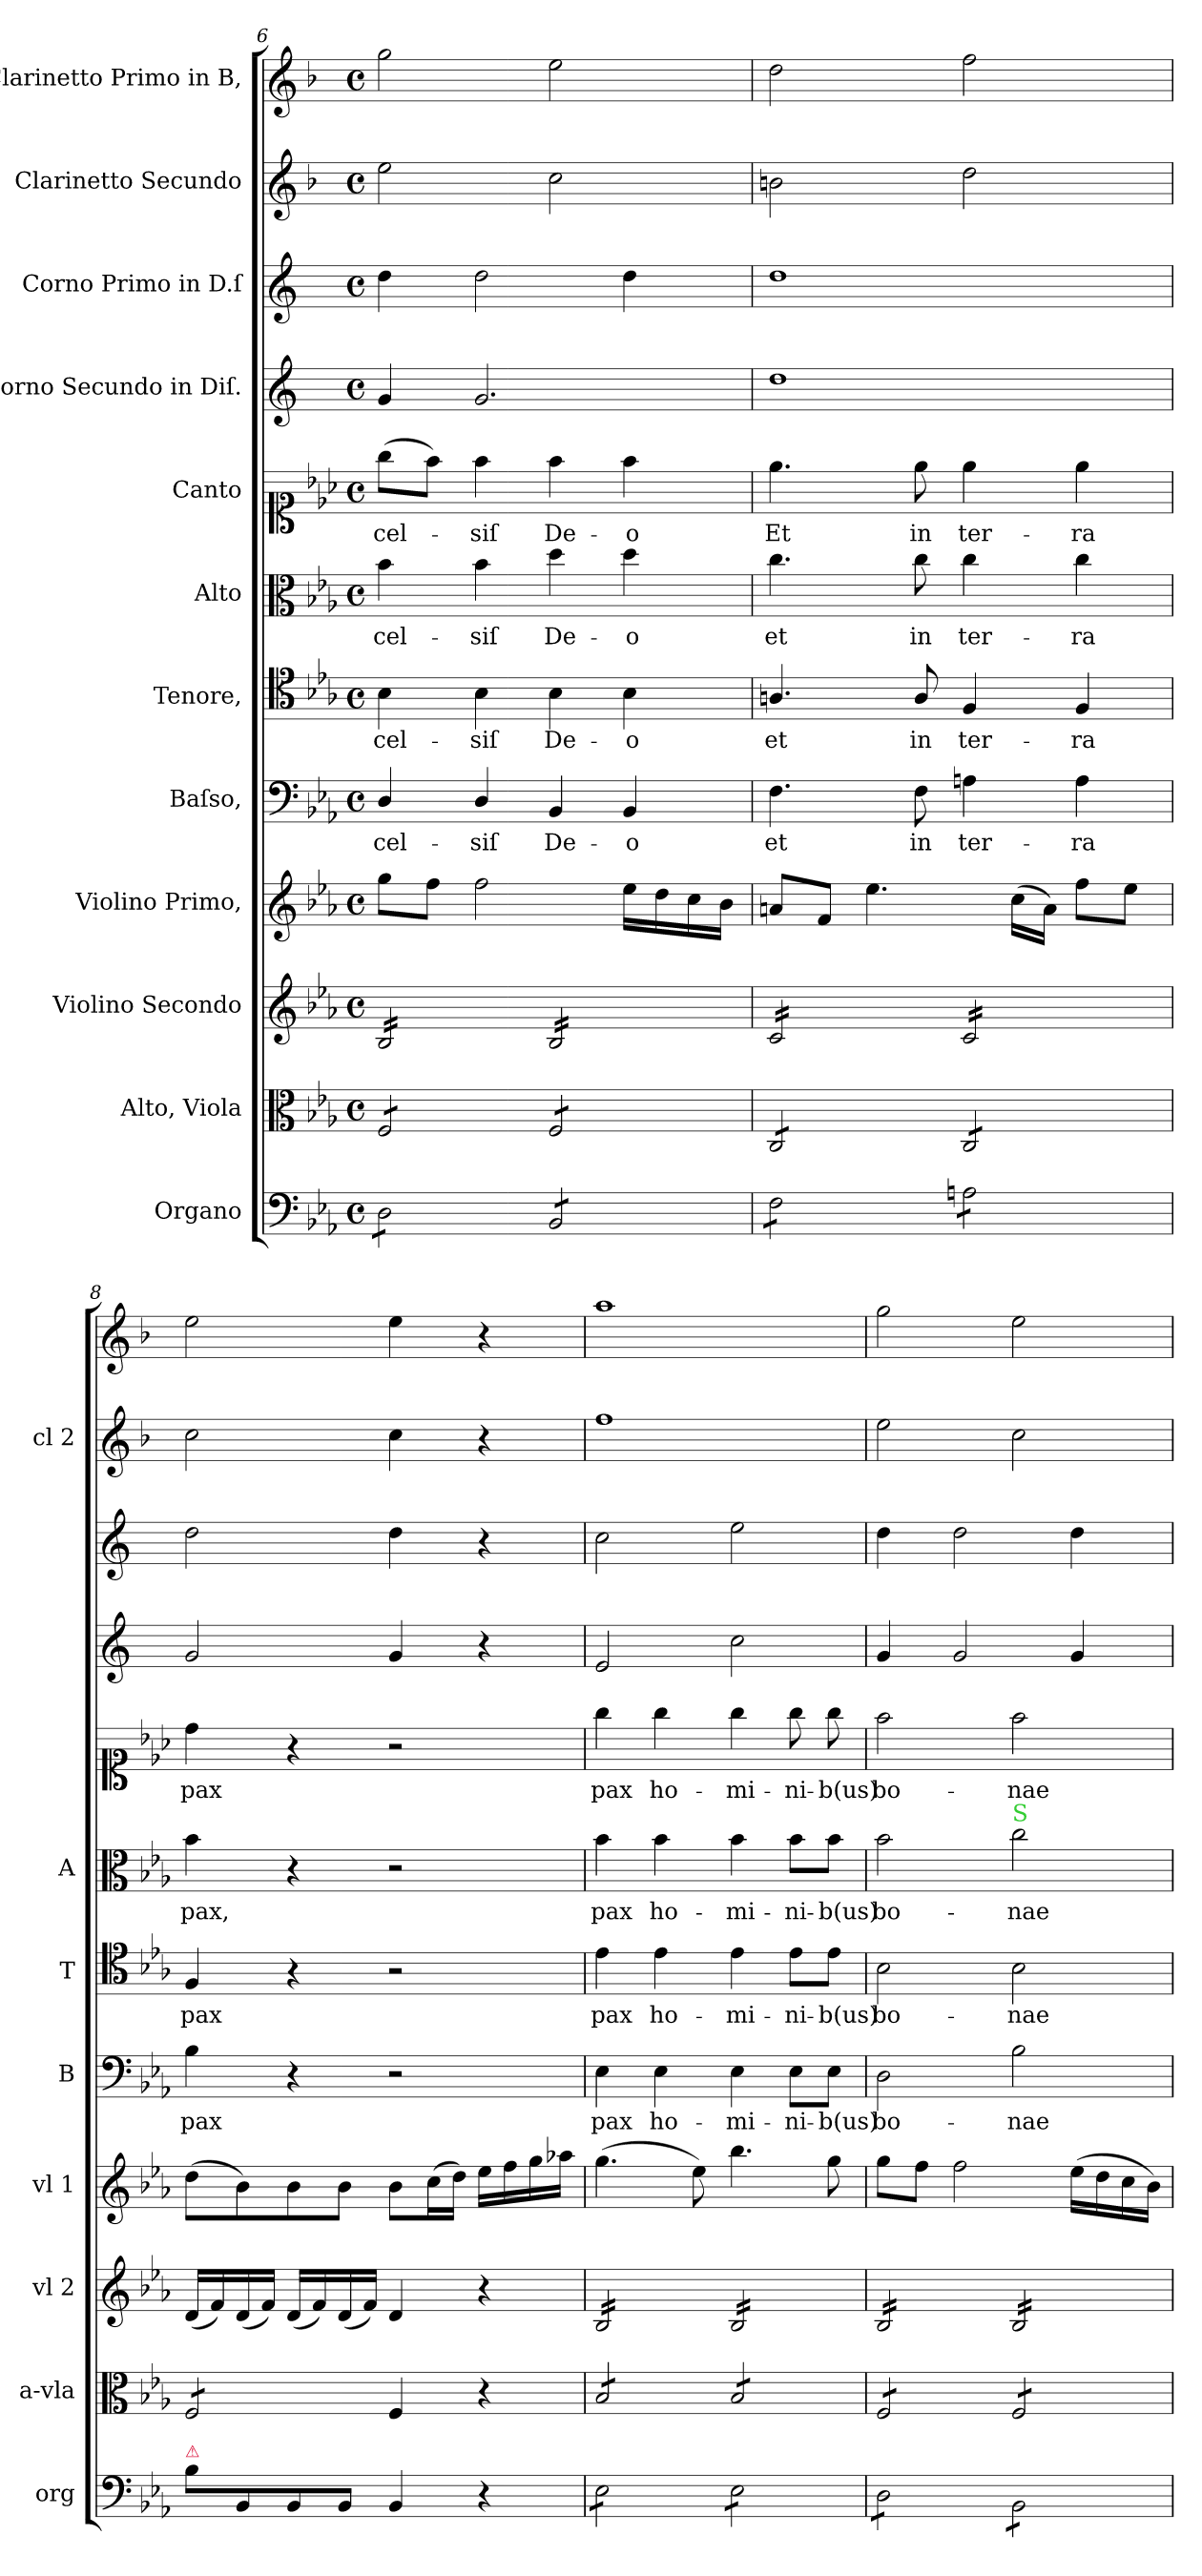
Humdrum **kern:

**kern	**kern	**kern	**kern	**kern	**text	**kern	**text	**kern	**text	**kern	**text	**kern	**kern	**kern	**kern
*part12	*part11	*part10	*part9	*part8	*part8	*part7	*part7	*part6	*part6	*part5	*part5	*part4	*part3	*part2	*part1
*staff12	*staff11	*staff10	*staff9	*staff8	*staff8	*staff7	*staff7	*staff6	*staff6	*staff5	*staff5	*staff4	*staff3	*staff2	*staff1
*I"Organo	*I"Alto, Viola	*I"Violino Secondo	*I"Violino Primo,	*I"Baſso,	*	*I"Tenore,	*	*I"Alto	*	*I"Canto	*	*I"Corno Secundo in Diſ.	*I"Corno Primo in D.ſ	*I"Clarinetto Secundo	*I"Clarinetto Primo in B,
*I'org	*I'a-vla	*I'vl 2	*I'vl 1	*I'B	*	*I'T	*	*I'A	*	*	*	*	*	*I'cl 2	*
*clefF4	*clefC3	*clefG2	*clefG2	*clefF4	*	*clefC4	*	*clefC3	*	*clefC1	*	*clefG2	*clefG2	*clefG2	*clefG2
*	*	*	*	*	*	*	*	*	*	*	*	*ITrd5c9	*ITrd5c9	*ITrd1c2	*ITrd1c2
*k[b-e-a-]	*k[b-e-a-]	*k[b-e-a-]	*k[b-e-a-]	*k[b-e-a-]	*	*k[b-e-a-]	*	*k[b-e-a-]	*	*k[b-e-a-]	*	*k[b-e-a-]	*k[b-e-a-]	*k[b-e-a-]	*k[b-e-a-]
*E-:	*E-:	*E-:	*E-:	*E-:	*	*E-:	*	*E-:	*	*E-:	*	*E-:	*E-:	*E-:	*E-:
*M4/4	*M4/4	*M4/4	*M4/4	*M4/4	*	*M4/4	*	*M4/4	*	*M4/4	*	*M4/4	*M4/4	*M4/4	*M4/4
*met(c)	*met(c)	*met(c)	*met(c)	*met(c)	*	*met(c)	*	*met(c)	*	*met(c)	*	*met(c)	*met(c)	*met(c)	*met(c)
=6	=6	=6	=6	=6	=6	=6	=6	=6	=6	=6	=6	=6	=6	=6	=6
*tremolo	*	*	*	*	*	*	*	*	*	*	*	*	*	*	*
*	*tremolo	*	*	*	*	*	*	*	*	*	*	*	*	*	*
*	*	*tremolo	*	*	*	*	*	*	*	*	*	*	*	*	*
8D\L	8F/L	16B-/LL	8gg\L	4D/	-cel-	4B-\	-cel-	4b-\	-cel-	(8gg\L	-cel-	4B-/	4f\	2dd\	2ff\
.	.	16B-/	.	.	.	.	.	.	.	.	.	.	.	.	.
8D\	8F/	16B-/	8ff\J	.	.	.	.	.	.	8ff\J)	.	.	.	.	.
.	.	16B-/	.	.	.	.	.	.	.	.	.	.	.	.	.
8D\	8F/	16B-/	2ff\	4D/	-siſ	4B-\	-siſ	4b-\	-siſ	4ff\	-siſ	2.B-/	2f\	.	.
.	.	16B-/	.	.	.	.	.	.	.	.	.	.	.	.	.
8D\J	8F/J	16B-/	.	.	.	.	.	.	.	.	.	.	.	.	.
.	.	16B-/JJ	.	.	.	.	.	.	.	.	.	.	.	.	.
8BB-/L	8F/L	16B-/LL	.	4BB-/	De-	4B-\	De-	4dd\	De-	4ff\	De-	.	.	2b-\	2dd\
.	.	16B-/	.	.	.	.	.	.	.	.	.	.	.	.	.
8BB-/	8F/	16B-/	.	.	.	.	.	.	.	.	.	.	.	.	.
.	.	16B-/	.	.	.	.	.	.	.	.	.	.	.	.	.
8BB-/	8F/	16B-/	16ee-\LL	4BB-/	-o	4B-\	-o	4dd\	-o	4ff\	-o	.	4f\	.	.
.	.	16B-/	16dd\	.	.	.	.	.	.	.	.	.	.	.	.
8BB-/J	8F/J	16B-/	16cc\	.	.	.	.	.	.	.	.	.	.	.	.
.	.	16B-/JJ	16b-\JJ	.	.	.	.	.	.	.	.	.	.	.	.
=7	=7	=7	=7	=7	=7	=7	=7	=7	=7	=7	=7	=7	=7	=7	=7
8F\L	8C/L	16c/LL	8an/L	4.F\	et	4.An/	et	4.cc\	et	4.ee-\	Et	1f	1f	2an\	2cc\
.	.	16c/	.	.	.	.	.	.	.	.	.	.	.	.	.
8F\	8C/	16c/	8f/J	.	.	.	.	.	.	.	.	.	.	.	.
.	.	16c/	.	.	.	.	.	.	.	.	.	.	.	.	.
8F\	8C/	16c/	4.ee-\	.	.	.	.	.	.	.	.	.	.	.	.
.	.	16c/	.	.	.	.	.	.	.	.	.	.	.	.	.
8F\J	8C/J	16c/	.	8F\	in	8A/	in	8cc\	in	8ee-\	in	.	.	.	.
.	.	16c/JJ	.	.	.	.	.	.	.	.	.	.	.	.	.
8An\L	8C/L	16c/LL	.	4An\	ter-	4F/	ter-	4cc\	ter-	4ee-\	ter-	.	.	2cc\	2ee-\
.	.	16c/	.	.	.	.	.	.	.	.	.	.	.	.	.
8An\	8C/	16c/	(16cc\LL	.	.	.	.	.	.	.	.	.	.	.	.
.	.	16c/	16a\JJ)	.	.	.	.	.	.	.	.	.	.	.	.
8An\	8C/	16c/	8ff\L	4A\	-ra	4F/	-ra	4cc\	-ra	4ee-\	-ra	.	.	.	.
.	.	16c/	.	.	.	.	.	.	.	.	.	.	.	.	.
8An\J	8C/J	16c/	8ee-\J	.	.	.	.	.	.	.	.	.	.	.	.
*Xtremolo	*	*	*	*	*	*	*	*	*	*	*	*	*	*	*
.	.	16c/JJ	.	.	.	.	.	.	.	.	.	.	.	.	.
*	*	*Xtremolo	*	*	*	*	*	*	*	*	*	*	*	*	*
=8	=8	=8	=8	=8	=8	=8	=8	=8	=8	=8	=8	=8	=8	=8	=8
!LO:TX:a:color=crimson:t=⚠	!	!	!	!	!	!	!	!	!	!	!	!	!	!	!
8B-\L	8F/L	(16d/LL	(8dd\L	4B-\	pax	4F/	pax	4b-\	pax,	4dd\	pax	2B-/	2f\	2b-\	2dd\
.	.	16f/)	.	.	.	.	.	.	.	.	.	.	.	.	.
8BB-/	8F/	(16d/	8b-\)	.	.	.	.	.	.	.	.	.	.	.	.
.	.	16f/JJ)	.	.	.	.	.	.	.	.	.	.	.	.	.
8BB-/	8F/	(16d/LL	8b-\	4r	.	4r	.	4r	.	4r	.	.	.	.	.
.	.	16f/)	.	.	.	.	.	.	.	.	.	.	.	.	.
8BB-/J	8F/J	(16d/	8b-\J	.	.	.	.	.	.	.	.	.	.	.	.
*	*Xtremolo	*	*	*	*	*	*	*	*	*	*	*	*	*	*
.	.	16f/JJ)	.	.	.	.	.	.	.	.	.	.	.	.	.
4BB-/	4F/	4d/	8b-\L	2r	.	2r	.	2r	.	2r	.	4B-/	4f\	4b-\	4dd\
.	.	.	(16cc\L	.	.	.	.	.	.	.	.	.	.	.	.
.	.	.	16dd\JJ)	.	.	.	.	.	.	.	.	.	.	.	.
4r	4r	4r	16ee-\LL	.	.	.	.	.	.	.	.	4r	4r	4r	4r
.	.	.	16ff\	.	.	.	.	.	.	.	.	.	.	.	.
.	.	.	16gg\	.	.	.	.	.	.	.	.	.	.	.	.
.	.	.	16aa-X\JJ	.	.	.	.	.	.	.	.	.	.	.	.
=9	=9	=9	=9	=9	=9	=9	=9	=9	=9	=9	=9	=9	=9	=9	=9
*tremolo	*	*	*	*	*	*	*	*	*	*	*	*	*	*	*
*	*tremolo	*	*	*	*	*	*	*	*	*	*	*	*	*	*
*	*	*tremolo	*	*	*	*	*	*	*	*	*	*	*	*	*
8E-\L	8B-/L	16B-/LL	(4.gg\	4E-\	pax	4e-\	pax	4b-\	pax	4gg\	pax	2G/	2e-\	1ee-	1gg
.	.	16B-/	.	.	.	.	.	.	.	.	.	.	.	.	.
8E-\	8B-/	16B-/	.	.	.	.	.	.	.	.	.	.	.	.	.
.	.	16B-/	.	.	.	.	.	.	.	.	.	.	.	.	.
8E-\	8B-/	16B-/	.	4E-\	ho-	4e-\	ho-	4b-\	ho-	4gg\	ho-	.	.	.	.
.	.	16B-/	.	.	.	.	.	.	.	.	.	.	.	.	.
8E-\J	8B-/J	16B-/	8ee-\)	.	.	.	.	.	.	.	.	.	.	.	.
.	.	16B-/JJ	.	.	.	.	.	.	.	.	.	.	.	.	.
8E-\L	8B-/L	16B-/LL	4.bb-\	4E-\	-mi-	4e-\	-mi-	4b-\	-mi-	4gg\	-mi-	2e-\	2g\	.	.
.	.	16B-/	.	.	.	.	.	.	.	.	.	.	.	.	.
8E-\	8B-/	16B-/	.	.	.	.	.	.	.	.	.	.	.	.	.
.	.	16B-/	.	.	.	.	.	.	.	.	.	.	.	.	.
8E-\	8B-/	16B-/	.	8E-\L	-ni-	8e-\L	-ni-	8b-\L	-ni-	8gg\	-ni-	.	.	.	.
.	.	16B-/	.	.	.	.	.	.	.	.	.	.	.	.	.
8E-\J	8B-/J	16B-/	8gg\	8E-\J	-b(us)	8e-\J	-b(us)	8b-\J	-b(us)	8gg\	-b(us)	.	.	.	.
.	.	16B-/JJ	.	.	.	.	.	.	.	.	.	.	.	.	.
=10	=10	=10	=10	=10	=10	=10	=10	=10	=10	=10	=10	=10	=10	=10	=10
8D\L	8F/L	16B-/LL	8gg\L	2D\	bo-	2B-\	bo-	2b-\	bo-	2ff\	bo-	4B-/	4f\	2dd\	2ff\
.	.	16B-/	.	.	.	.	.	.	.	.	.	.	.	.	.
8D\	8F/	16B-/	8ff\J	.	.	.	.	.	.	.	.	.	.	.	.
.	.	16B-/	.	.	.	.	.	.	.	.	.	.	.	.	.
8D\	8F/	16B-/	2ff\	.	.	.	.	.	.	.	.	2B-/	2f\	.	.
.	.	16B-/	.	.	.	.	.	.	.	.	.	.	.	.	.
8D\J	8F/J	16B-/	.	.	.	.	.	.	.	.	.	.	.	.	.
.	.	16B-/JJ	.	.	.	.	.	.	.	.	.	.	.	.	.
!	!	!	!	!	!	!	!	!LO:TX:a:color=limegreen:t=S	!	!	!	!	!	!	!
8BB-\L	8F/L	16B-/LL	.	2B-\	-nae	2B-\	-nae	2cc\	-nae	2ff\	-nae	.	.	2b-\	2dd\
.	.	16B-/	.	.	.	.	.	.	.	.	.	.	.	.	.
8BB-\	8F/	16B-/	.	.	.	.	.	.	.	.	.	.	.	.	.
.	.	16B-/	.	.	.	.	.	.	.	.	.	.	.	.	.
8BB-\	8F/	16B-/	(16ee-\LL	.	.	.	.	.	.	.	.	4B-/	4f\	.	.
.	.	16B-/	16dd\	.	.	.	.	.	.	.	.	.	.	.	.
8BB-\J	8F/J	16B-/	16cc\	.	.	.	.	.	.	.	.	.	.	.	.
*	*Xtremolo	*	*	*	*	*	*	*	*	*	*	*	*	*	*
*Xtremolo	*	*	*	*	*	*	*	*	*	*	*	*	*	*	*
.	.	16B-/JJ	16b-\JJ)	.	.	.	.	.	.	.	.	.	.	.	.
*	*	*Xtremolo	*	*	*	*	*	*	*	*	*	*	*	*	*
=	=	=	=	=	=	=	=	=	=	=	=	=	=	=	=
*-	*-	*-	*-	*-	*-	*-	*-	*-	*-	*-	*-	*-	*-	*-	*-
